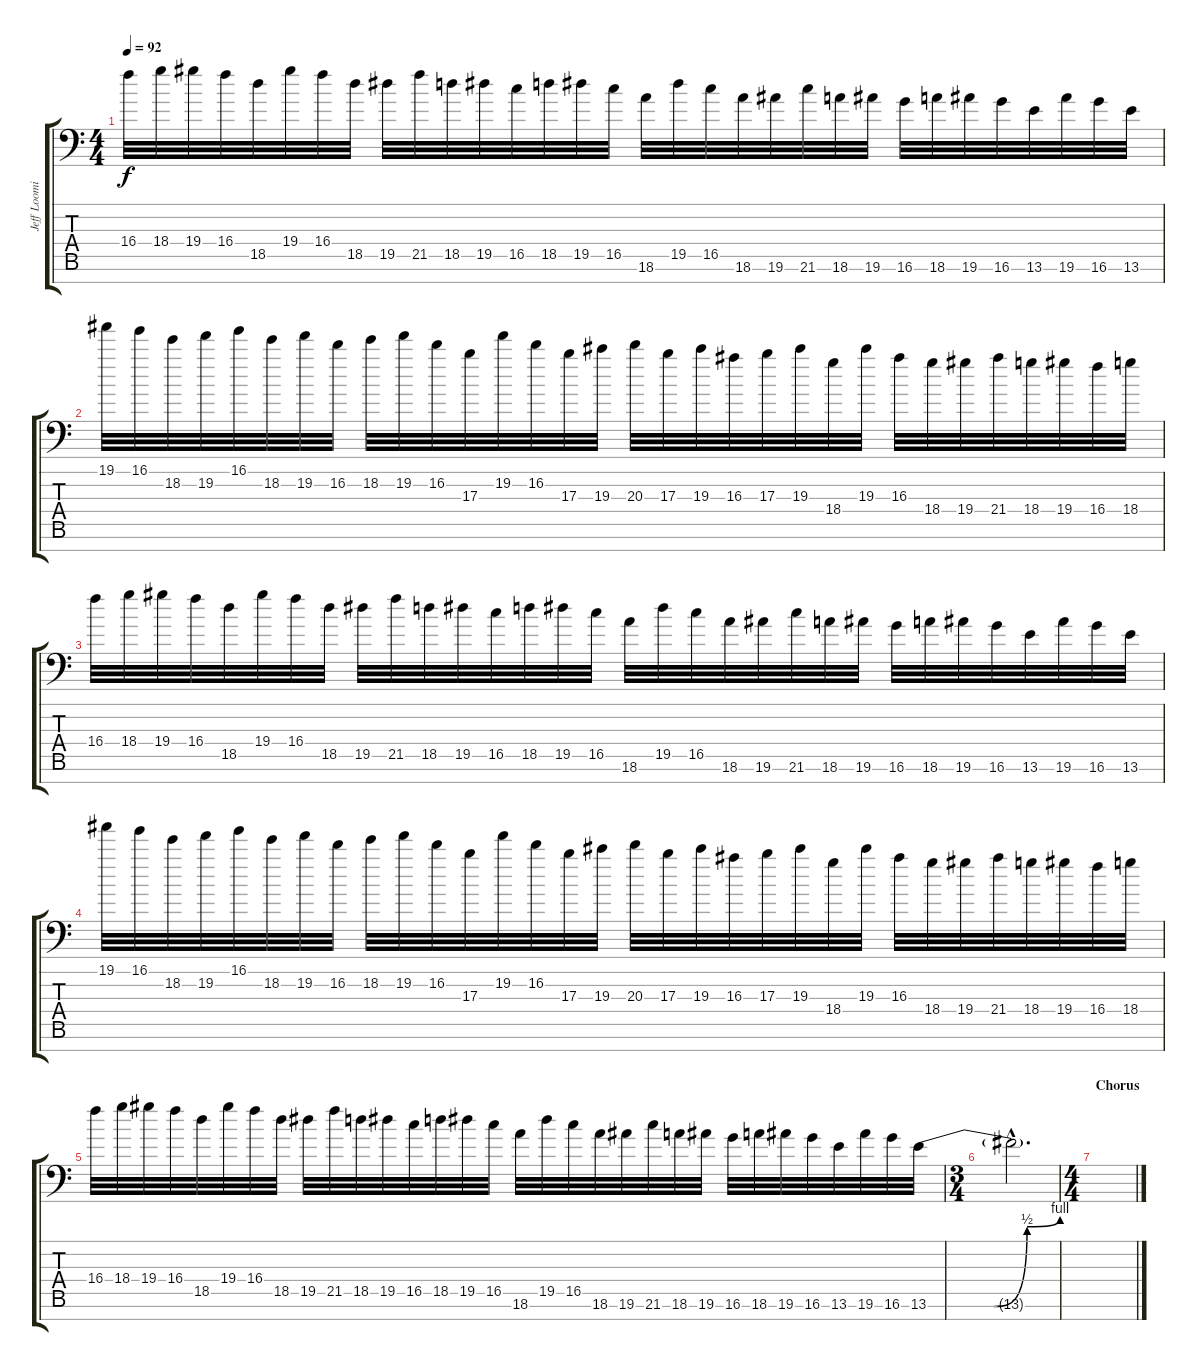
\track ("Jeff Loomis Lead" "Jeff Loomi") {instrument distortionguitar}
\staff {score tabs}
\tuning (Eb4 Bb3 Gb3 Db3 Ab2 Eb2 Bb1) {hide}
\ts (4 4)
\tempo 92
\clef f4
\ks c
16.4.32{dy f} 18.4.32 19.4.32 16.4.32 18.5.32 19.4.32 16.4.32 18.5.32 19.5.32 21.5.32 18.5.32 19.5.32 16.5.32 18.5.32 19.5.32 16.5.32 18.6.32 19.5.32 16.5.32 18.6.32 19.6.32 21.6.32 18.6.32 19.6.32 16.6.32 18.6.32 19.6.32 16.6.32 13.6.32 19.6.32 16.6.32 13.6.32 |
19.1.32 16.1.32 18.2.32 19.2.32 16.1.32 18.2.32 19.2.32 16.2.32 18.2.32 19.2.32 16.2.32 17.3.32 19.2.32 16.2.32 17.3.32 19.3.32 20.3.32 17.3.32 19.3.32 16.3.32 17.3.32 19.3.32 18.4.32 19.3.32 16.3.32 18.4.32 19.4.32 21.4.32 18.4.32 19.4.32 16.4.32 18.4.32 |
16.4.32 18.4.32 19.4.32 16.4.32 18.5.32 19.4.32 16.4.32 18.5.32 19.5.32 21.5.32 18.5.32 19.5.32 16.5.32 18.5.32 19.5.32 16.5.32 18.6.32 19.5.32 16.5.32 18.6.32 19.6.32 21.6.32 18.6.32 19.6.32 16.6.32 18.6.32 19.6.32 16.6.32 13.6.32 19.6.32 16.6.32 13.6.32 |
19.1.32 16.1.32 18.2.32 19.2.32 16.1.32 18.2.32 19.2.32 16.2.32 18.2.32 19.2.32 16.2.32 17.3.32 19.2.32 16.2.32 17.3.32 19.3.32 20.3.32 17.3.32 19.3.32 16.3.32 17.3.32 19.3.32 18.4.32 19.3.32 16.3.32 18.4.32 19.4.32 21.4.32 18.4.32 19.4.32 16.4.32 18.4.32 |
16.4.32 18.4.32 19.4.32 16.4.32 18.5.32 19.4.32 16.4.32 18.5.32 19.5.32 21.5.32 18.5.32 19.5.32 16.5.32 18.5.32 19.5.32 16.5.32 18.6.32 19.5.32 16.5.32 18.6.32 19.6.32 21.6.32 18.6.32 19.6.32 16.6.32 18.6.32 19.6.32 16.6.32 13.6.32 19.6.32 16.6.32 13.6{be (custom 0 0 30 0 45 2 60 4)}.32 |
\ts (3 4)
13.6{hac t}.2{d} |
\ts (4 4)
\section ("" "Chorus")
